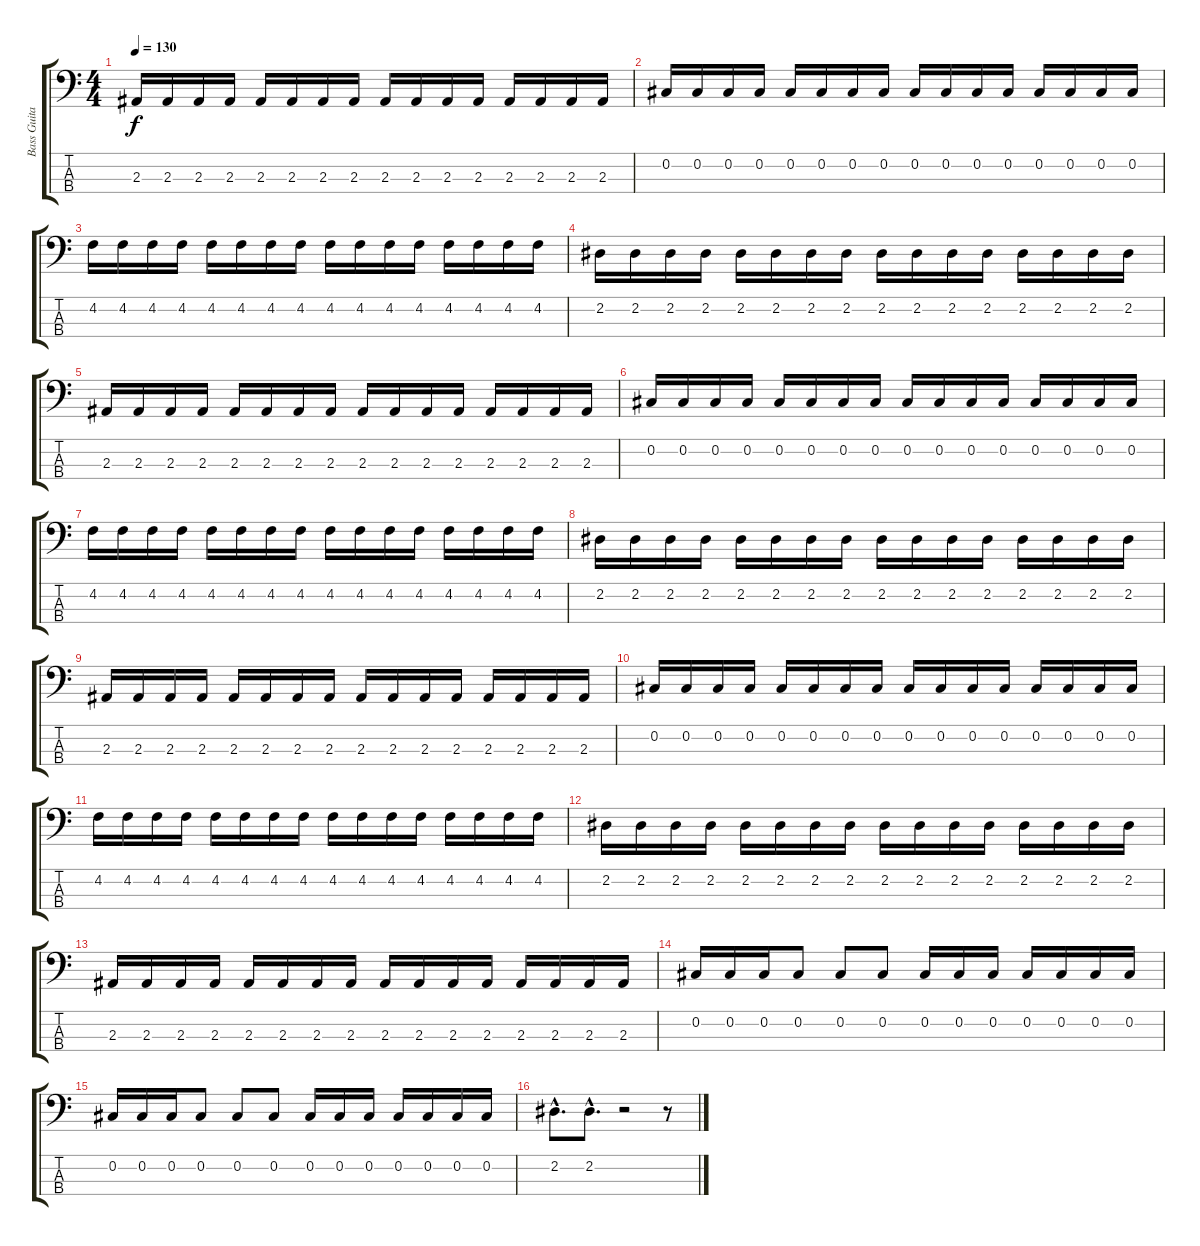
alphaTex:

\track ("Bass Guitar" "Bass Guita") {instrument electricbassfinger}
\staff {score tabs}
\tuning (Gb2 Db2 Ab1 Eb1) {hide}
\ts (4 4)
\tempo 130
\clef f4
\ks c
2.3.16{dy f} 2.3.16 2.3.16 2.3.16 2.3.16 2.3.16 2.3.16 2.3.16 2.3.16 2.3.16 2.3.16 2.3.16 2.3.16 2.3.16 2.3.16 2.3.16 |
0.2.16 0.2.16 0.2.16 0.2.16 0.2.16 0.2.16 0.2.16 0.2.16 0.2.16 0.2.16 0.2.16 0.2.16 0.2.16 0.2.16 0.2.16 0.2.16 |
4.2.16 4.2.16 4.2.16 4.2.16 4.2.16 4.2.16 4.2.16 4.2.16 4.2.16 4.2.16 4.2.16 4.2.16 4.2.16 4.2.16 4.2.16 4.2.16 |
2.2.16 2.2.16 2.2.16 2.2.16 2.2.16 2.2.16 2.2.16 2.2.16 2.2.16 2.2.16 2.2.16 2.2.16 2.2.16 2.2.16 2.2.16 2.2.16 |
2.3.16 2.3.16 2.3.16 2.3.16 2.3.16 2.3.16 2.3.16 2.3.16 2.3.16 2.3.16 2.3.16 2.3.16 2.3.16 2.3.16 2.3.16 2.3.16 |
0.2.16 0.2.16 0.2.16 0.2.16 0.2.16 0.2.16 0.2.16 0.2.16 0.2.16 0.2.16 0.2.16 0.2.16 0.2.16 0.2.16 0.2.16 0.2.16 |
4.2.16 4.2.16 4.2.16 4.2.16 4.2.16 4.2.16 4.2.16 4.2.16 4.2.16 4.2.16 4.2.16 4.2.16 4.2.16 4.2.16 4.2.16 4.2.16 |
2.2.16 2.2.16 2.2.16 2.2.16 2.2.16 2.2.16 2.2.16 2.2.16 2.2.16 2.2.16 2.2.16 2.2.16 2.2.16 2.2.16 2.2.16 2.2.16 |
2.3.16 2.3.16 2.3.16 2.3.16 2.3.16 2.3.16 2.3.16 2.3.16 2.3.16 2.3.16 2.3.16 2.3.16 2.3.16 2.3.16 2.3.16 2.3.16 |
0.2.16 0.2.16 0.2.16 0.2.16 0.2.16 0.2.16 0.2.16 0.2.16 0.2.16 0.2.16 0.2.16 0.2.16 0.2.16 0.2.16 0.2.16 0.2.16 |
4.2.16 4.2.16 4.2.16 4.2.16 4.2.16 4.2.16 4.2.16 4.2.16 4.2.16 4.2.16 4.2.16 4.2.16 4.2.16 4.2.16 4.2.16 4.2.16 |
2.2.16 2.2.16 2.2.16 2.2.16 2.2.16 2.2.16 2.2.16 2.2.16 2.2.16 2.2.16 2.2.16 2.2.16 2.2.16 2.2.16 2.2.16 2.2.16 |
2.3.16 2.3.16 2.3.16 2.3.16 2.3.16 2.3.16 2.3.16 2.3.16 2.3.16 2.3.16 2.3.16 2.3.16 2.3.16 2.3.16 2.3.16 2.3.16 |
0.2.16 0.2.16 0.2.16 0.2.8 0.2.8 0.2.8 0.2.16 0.2.16 0.2.16 0.2.16 0.2.16 0.2.16 0.2.16 |
0.2.16 0.2.16 0.2.16 0.2.8 0.2.8 0.2.8 0.2.16 0.2.16 0.2.16 0.2.16 0.2.16 0.2.16 0.2.16 |
2.2{hac}.8{d} 2.2{hac}.8{d} r.2 r.8
